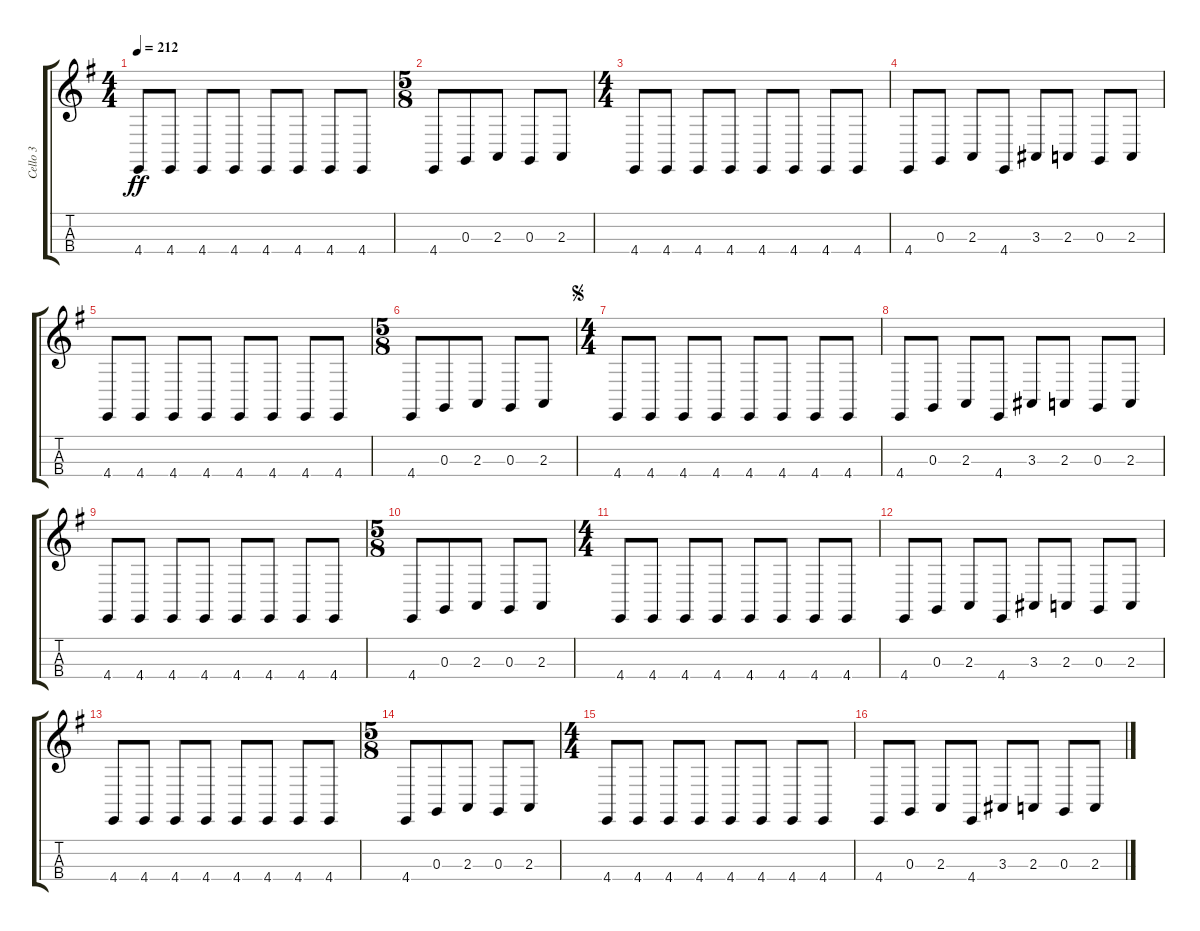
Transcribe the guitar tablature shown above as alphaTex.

\track ("Cello 3" "Cello 3") {instrument cello}
\staff {score tabs}
\tuning (A3 D3 G2 C2) {hide}
\ts (4 4)
\tempo 212
\clef g2
\ks g
4.4.8{dy ff} 4.4.8 4.4.8 4.4.8 4.4.8 4.4.8 4.4.8 4.4.8 |
\ts (5 8)
4.4.8 0.3.8 2.3.8 0.3.8 2.3.8 |
\ts (4 4)
4.4.8 4.4.8 4.4.8 4.4.8 4.4.8 4.4.8 4.4.8 4.4.8 |
4.4.8 0.3.8 2.3.8 4.4.8 3.3.8 2.3.8 0.3.8 2.3.8 |
4.4.8 4.4.8 4.4.8 4.4.8 4.4.8 4.4.8 4.4.8 4.4.8 |
\ts (5 8)
4.4.8 0.3.8 2.3.8 0.3.8 2.3.8 |
\ts (4 4)
\jump segno
4.4.8 4.4.8 4.4.8 4.4.8 4.4.8 4.4.8 4.4.8 4.4.8 |
4.4.8 0.3.8 2.3.8 4.4.8 3.3.8 2.3.8 0.3.8 2.3.8 |
4.4.8 4.4.8 4.4.8 4.4.8 4.4.8 4.4.8 4.4.8 4.4.8 |
\ts (5 8)
4.4.8 0.3.8 2.3.8 0.3.8 2.3.8 |
\ts (4 4)
4.4.8 4.4.8 4.4.8 4.4.8 4.4.8 4.4.8 4.4.8 4.4.8 |
4.4.8 0.3.8 2.3.8 4.4.8 3.3.8 2.3.8 0.3.8 2.3.8 |
4.4.8 4.4.8 4.4.8 4.4.8 4.4.8 4.4.8 4.4.8 4.4.8 |
\ts (5 8)
4.4.8 0.3.8 2.3.8 0.3.8 2.3.8 |
\ts (4 4)
4.4.8 4.4.8 4.4.8 4.4.8 4.4.8 4.4.8 4.4.8 4.4.8 |
4.4.8 0.3.8 2.3.8 4.4.8 3.3.8 2.3.8 0.3.8 2.3.8
